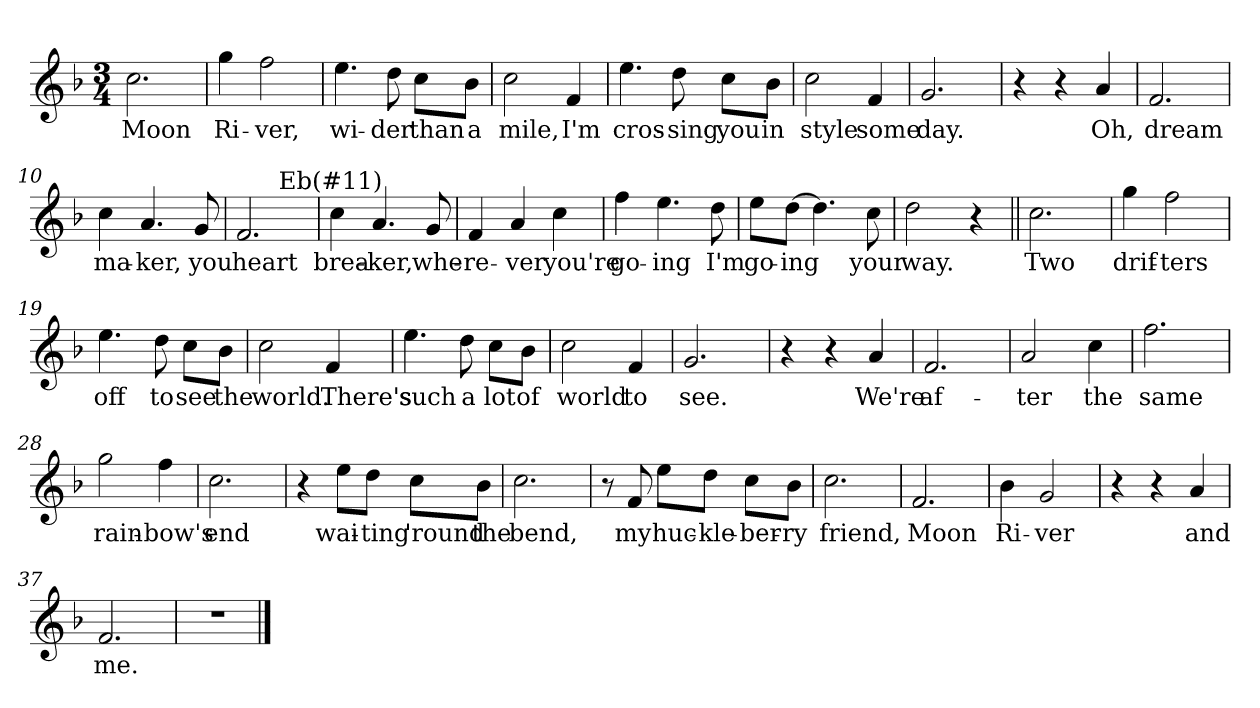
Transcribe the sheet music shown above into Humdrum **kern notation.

**kern	**text
*part1	*part1
*staff1	*staff1
*clefG2	*
*k[b-]	*
*F:	*
*M3/4	*
*MM80	*
=1	=1
!	!LO:LY:b
2.cc\	Moon
=2	=2
!	!LO:LY:b
4gg\	Ri-
!	!LO:LY:b
2ff\	-ver,
=3	=3
!	!LO:LY:b
4.ee\	wi-
!	!LO:LY:b
8dd\	-der
!	!LO:LY:b
8cc\L	than
!	!LO:LY:b
8b-\J	a
=4	=4
!	!LO:LY:b
2cc\	mile,
!	!LO:LY:b
4f/	I'm
!!LO:LB:g=z
=5	=5
!	!LO:LY:b
4.ee\	cros-
!	!LO:LY:b
8dd\	-sing
!	!LO:LY:b
8cc\L	you
!	!LO:LY:b
8b-\J	in
=6	=6
!	!LO:LY:b
2cc\	style
!	!LO:LY:b
4f/	some
=7	=7
!	!LO:LY:b
2.g/	day.
=8	=8
4r	.
4r	.
!	!LO:LY:b
4a/	Oh,
!!LO:LB:g=z
=9	=9
!	!LO:LY:b
2.f/	dream
=10	=10
!	!LO:LY:b
4cc\	ma-
!	!LO:LY:b
4.a/	-ker,
!	!LO:LY:b
8g/	you
=11	=11
!	!LO:LY:b
2.f/	heart
=12	=12
!LO:TX:a:cj:t=Eb(#11)	!
!	!LO:LY:b
4cc\	brea-
!	!LO:LY:b
4.a/	-ker,
!	!LO:LY:b
8g/	whe-
!!LO:LB:g=z
=13	=13
!	!LO:LY:b
4f/	-re-
!	!LO:LY:b
4a/	-ver
!	!LO:LY:b
4cc\	you're
=14	=14
!	!LO:LY:b
4ff\	go-
!	!LO:LY:b
4.ee\	-ing
!	!LO:LY:b
8dd\	I'm
=15	=15
!	!LO:LY:b
8ee\L	go-
!	!LO:LY:b
[8dd\J	-ing
4.dd\]	.
!	!LO:LY:b
8cc\	your
=16	=16
!	!LO:LY:b
2dd\	way.
4r	.
!!LO:LB:g=z
=17||	=17||
!	!LO:LY:b
2.cc\	Two
=18	=18
!	!LO:LY:b
4gg\	drif-
!	!LO:LY:b
2ff\	-ters
=19	=19
!	!LO:LY:b
4.ee\	off
!	!LO:LY:b
8dd\	to
!	!LO:LY:b
8cc\L	see
!	!LO:LY:b
8b-\J	the
=20	=20
!	!LO:LY:b
2cc\	world.
!	!LO:LY:b
4f/	There's
!!LO:LB:g=z
=21	=21
!	!LO:LY:b
4.ee\	such
!	!LO:LY:b
8dd\	a
!	!LO:LY:b
8cc\L	lot
!	!LO:LY:b
8b-\J	of
=22	=22
!	!LO:LY:b
2cc\	world
!	!LO:LY:b
4f/	to
=23	=23
!	!LO:LY:b
2.g/	see.
=24	=24
4r	.
4r	.
!	!LO:LY:b
4a/	We're
!!LO:LB:g=z
=25	=25
!	!LO:LY:b
2.f/	af-
=26	=26
!	!LO:LY:b
2a/	-ter
!	!LO:LY:b
4cc\	the
=27	=27
!	!LO:LY:b
2.ff\	same
=28	=28
!	!LO:LY:b
2gg\	rain-
!	!LO:LY:b
4ff\	-bow's
!!LO:LB:g=z
=29	=29
!	!LO:LY:b
2.cc\	end
=30	=30
4r	.
!	!LO:LY:b
8ee\L	wai-
!	!LO:LY:b
8dd\J	-ting
!	!LO:LY:b
8cc\L	'round
!	!LO:LY:b
8b-\J	the
=31	=31
!	!LO:LY:b
2.cc\	bend,
=32	=32
8r	.
!	!LO:LY:b
8f/	my
!	!LO:LY:b
8ee\L	huc-
!	!LO:LY:b
8dd\J	-kle-
!	!LO:LY:b
8cc\L	-ber-
!	!LO:LY:b
8b-\J	-ry
!!LO:LB:g=z
=33	=33
!	!LO:LY:b
2.cc\	friend,
=34	=34
!	!LO:LY:b
2.f/	Moon
=35	=35
!	!LO:LY:b
4b-\	Ri-
!	!LO:LY:b
2g/	-ver
=36	=36
4r	.
4r	.
!	!LO:LY:b
4a/	and
=37	=37
!	!LO:LY:b
2.f/	me.
=38	=38
2.r	.
==	==
*-	*-
